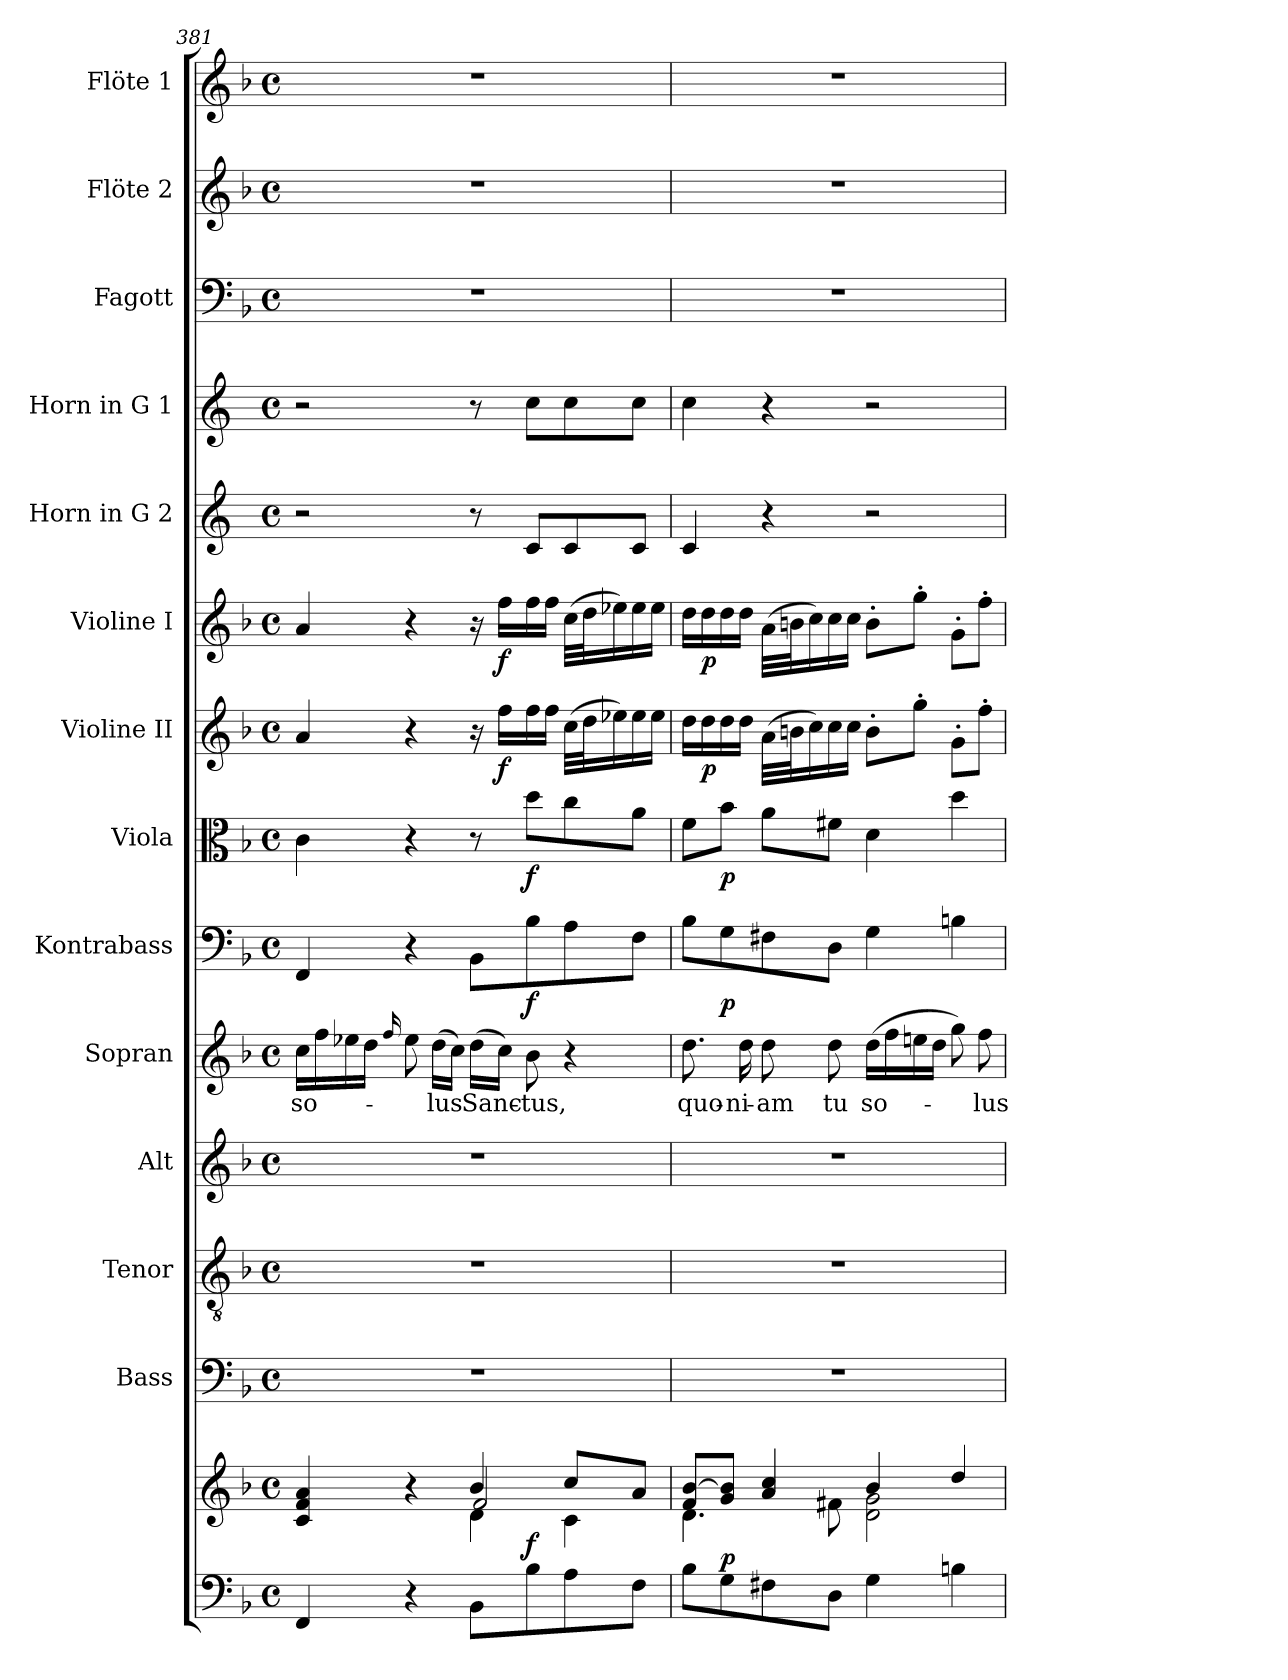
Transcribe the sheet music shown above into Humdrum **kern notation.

**kern	**kern	**dynam	**kern	**kern	**kern	**kern	**text	**kern	**dynam	**kern	**dynam	**kern	**dynam	**kern	**dynam	**kern	**kern	**kern	**kern	**kern
*part14	*part14	*part14	*part13	*part12	*part11	*part10	*part10	*part9	*part9	*part8	*part8	*part7	*part7	*part6	*part6	*part5	*part4	*part3	*part2	*part1
*staff15	*staff14	*staff14/15	*staff13	*staff12	*staff11	*staff10	*staff10	*staff9	*staff9	*staff8	*staff8	*staff7	*staff7	*staff6	*staff6	*staff5	*staff4	*staff3	*staff2	*staff1
*	*	*	*I"Bass	*I"Tenor	*I"Alt	*I"Sopran	*	*I"Kontrabass	*	*I"Viola	*	*I"Violine II	*	*I"Violine I	*	*I"Horn in G 2	*I"Horn in G 1	*I"Fagott	*I"Flöte 2	*I"Flöte 1
*	*	*	*I'B.	*I'T.	*I'A.	*I'S.	*	*I'Kb.	*	*I'Vla.	*	*I'Vl. II	*	*I'Vl. I	*	*	*	*I'Fg.	*I'Fl. 2	*I'Fl. 1
*clefF4	*clefG2	*	*clefF4	*clefGv2	*clefG2	*clefG2	*	*clefF4	*	*clefC3	*	*clefG2	*	*clefG2	*	*clefG2	*clefG2	*clefF4	*clefG2	*clefG2
*	*	*	*	*	*	*	*	*ITrd7c12	*	*	*	*	*	*	*	*ITrd4c7	*ITrd4c7	*	*	*
*k[b-]	*k[b-]	*	*k[b-]	*k[b-]	*k[b-]	*k[b-]	*	*k[b-]	*	*k[b-]	*	*k[b-]	*	*k[b-]	*	*k[b-]	*k[b-]	*k[b-]	*k[b-]	*k[b-]
*F:	*F:	*	*F:	*F:	*F:	*F:	*	*F:	*	*F:	*	*F:	*	*F:	*	*F:	*F:	*F:	*F:	*F:
*M4/4	*M4/4	*	*M4/4	*M4/4	*M4/4	*M4/4	*	*M4/4	*	*M4/4	*	*M4/4	*	*M4/4	*	*M4/4	*M4/4	*M4/4	*M4/4	*M4/4
*met(c)	*met(c)	*	*met(c)	*met(c)	*met(c)	*met(c)	*	*met(c)	*	*met(c)	*	*met(c)	*	*met(c)	*	*met(c)	*met(c)	*met(c)	*met(c)	*met(c)
=381	=381	=381	=381	=381	=381	=381	=381	=381	=381	=381	=381	=381	=381	=381	=381	=381	=381	=381	=381	=381
*	*^	*	*	*	*	*	*	*	*	*	*	*	*	*	*	*	*	*	*	*
*	*	*^	*	*	*	*	*	*	*	*	*	*	*	*	*	*	*	*	*	*	*
!	!	!	!	!	!	!	!	!	!LO:LY:b	!	!	!	!	!	!	!	!	!	!	!	!	!
4FF/	4c/ 4f/ 4a/	2ryy	2ryy	.	1r	1r	1r	16cc\LL	so-	4FFF/	.	4c\	.	4a/	.	4a/	.	2r	2r	1r	1r	1r
.	.	.	.	.	.	.	.	16ff\	.	.	.	.	.	.	.	.	.	.	.	.	.	.
.	.	.	.	.	.	.	.	16ee-X\	.	.	.	.	.	.	.	.	.	.	.	.	.	.
.	.	.	.	.	.	.	.	16dd\JJ	.	.	.	.	.	.	.	.	.	.	.	.	.	.
.	.	.	.	.	.	.	.	16qqff/	.	.	.	.	.	.	.	.	.	.	.	.	.	.
4r	4r	.	.	.	.	.	.	8ee-\	.	4r	.	4r	.	4r	.	4r	.	.	.	.	.	.
!	!	!	!	!	!	!	!	!	!LO:LY:b	!	!	!	!	!	!	!	!	!	!	!	!	!
.	.	.	.	.	.	.	.	(>16dd\LL	-lus	.	.	.	.	.	.	.	.	.	.	.	.	.
.	.	.	.	.	.	.	.	16cc\JJ)	.	.	.	.	.	.	.	.	.	.	.	.	.	.
!	!	!	!	!	!	!	!	!	!LO:LY:b	!	!	!	!	!	!	!	!	!	!	!	!	!
8BB-\L	4b-/	4d\	2f/	.	.	.	.	(>16dd\LL	Sanc-	8BBB-\L	.	8r	.	16r	.	16r	.	8r	8r	.	.	.
!	!	!	!	!	!	!	!	!	!	!	!	!	!	!	!LO:DY:b	!	!LO:DY:b	!	!	!	!	!
.	.	.	.	.	.	.	.	16cc\JJ)	.	.	.	.	.	16ff\LL	f	16ff\LL	f	.	.	.	.	.
!	!	!	!	!LO:DY:a=2	!	!	!	!	!LO:LY:b	!	!LO:DY:b	!	!LO:DY:b	!	!	!	!	!	!	!	!	!
8B-\	.	.	.	f	.	.	.	8b-\	-tus,	8BB-\	f	8dd\L	f	16ff\	.	16ff\	.	8F/L	8f\L	.	.	.
.	.	.	.	.	.	.	.	.	.	.	.	.	.	16ff\JJ	.	16ff\JJ	.	.	.	.	.	.
8A\	8cc/L	4c\	.	.	.	.	.	4r	.	8AA\	.	8cc\	.	(>32cc\LLL	.	(>32cc\LLL	.	8F/	8f\	.	.	.
.	.	.	.	.	.	.	.	.	.	.	.	.	.	32dd\J	.	32dd\J	.	.	.	.	.	.
.	.	.	.	.	.	.	.	.	.	.	.	.	.	16ee-X\)	.	16ee-X\)	.	.	.	.	.	.
8F\J	8a/J	.	.	.	.	.	.	.	.	8FF\J	.	8a\J	.	16ee-\	.	16ee-\	.	8F/J	8f\J	.	.	.
.	.	.	.	.	.	.	.	.	.	.	.	.	.	16ee-\JJ	.	16ee-\JJ	.	.	.	.	.	.
*	*	*v	*v	*	*	*	*	*	*	*	*	*	*	*	*	*	*	*	*	*	*	*
!!LO:PB:g=z
=382	=382	=382	=382	=382	=382	=382	=382	=382	=382	=382	=382	=382	=382	=382	=382	=382	=382	=382	=382	=382	=382
!	!	!	!	!	!	!	!	!LO:LY:b	!	!	!	!	!	!	!	!	!	!	!	!	!
8B-\L	8f/ [>8b-/L	4.d\	.	1r	1r	1r	8.dd\	quo-	8BB-\L	.	8f\L	.	16dd\LL	.	16dd\LL	.	4F/	4f\	1r	1r	1r
!	!	!	!	!	!	!	!	!	!	!	!	!	!	!LO:DY:b	!	!LO:DY:b	!	!	!	!	!
.	.	.	.	.	.	.	.	.	.	.	.	.	16dd\	p	16dd\	p	.	.	.	.	.
!	!	!	!LO:DY:a=2	!	!	!	!	!	!	!LO:DY:b	!	!LO:DY:b	!	!	!	!	!	!	!	!	!
8G\	8g/ 8b-/]J	.	p	.	.	.	.	.	8GG\	p	8b-\J	p	16dd\	.	16dd\	.	.	.	.	.	.
!	!	!	!	!	!	!	!	!LO:LY:b	!	!	!	!	!	!	!	!	!	!	!	!	!
.	.	.	.	.	.	.	16dd\	-ni-	.	.	.	.	16dd\JJ	.	16dd\JJ	.	.	.	.	.	.
!	!	!	!	!	!	!	!	!LO:LY:b	!	!	!	!	!	!	!	!	!	!	!	!	!
8F#X\	4a/ 4cc/	.	.	.	.	.	8dd\	-am	8FF#X\	.	8a\L	.	(>32a\LLL	.	(>32a\LLL	.	4r	4r	.	.	.
.	.	.	.	.	.	.	.	.	.	.	.	.	32bn\J	.	32bn\J	.	.	.	.	.	.
.	.	.	.	.	.	.	.	.	.	.	.	.	16cc\)	.	16cc\)	.	.	.	.	.	.
!	!	!	!	!	!	!	!	!LO:LY:b	!	!	!	!	!	!	!	!	!	!	!	!	!
8D\J	.	8f#X\	.	.	.	.	8dd\	tu	8DD\J	.	8f#X\J	.	16cc\	.	16cc\	.	.	.	.	.	.
.	.	.	.	.	.	.	.	.	.	.	.	.	16cc\JJ	.	16cc\JJ	.	.	.	.	.	.
!	!	!	!	!	!	!	!	!LO:LY:b	!	!	!	!	!	!	!	!	!	!	!	!	!
4G\	4b-/	2d\ 2g\	.	.	.	.	(>16dd\LL	so-	4GG\	.	4d\	.	8b'>\L	.	8b'>\L	.	2r	2r	.	.	.
.	.	.	.	.	.	.	16ff\	.	.	.	.	.	.	.	.	.	.	.	.	.	.
.	.	.	.	.	.	.	16een\	.	.	.	.	.	8gg'>\J	.	8gg'>\J	.	.	.	.	.	.
.	.	.	.	.	.	.	16dd\JJ	.	.	.	.	.	.	.	.	.	.	.	.	.	.
4Bn\	4dd/	.	.	.	.	.	8gg\)	.	4BBn\	.	4dd\	.	8g'>\L	.	8g'>\L	.	.	.	.	.	.
!	!	!	!	!	!	!	!	!LO:LY:b	!	!	!	!	!	!	!	!	!	!	!	!	!
.	.	.	.	.	.	.	8ff\	-lus	.	.	.	.	8ff'>\J	.	8ff'>\J	.	.	.	.	.	.
*	*v	*v	*	*	*	*	*	*	*	*	*	*	*	*	*	*	*	*	*	*	*
=	=	=	=	=	=	=	=	=	=	=	=	=	=	=	=	=	=	=	=	=
*-	*-	*-	*-	*-	*-	*-	*-	*-	*-	*-	*-	*-	*-	*-	*-	*-	*-	*-	*-	*-
